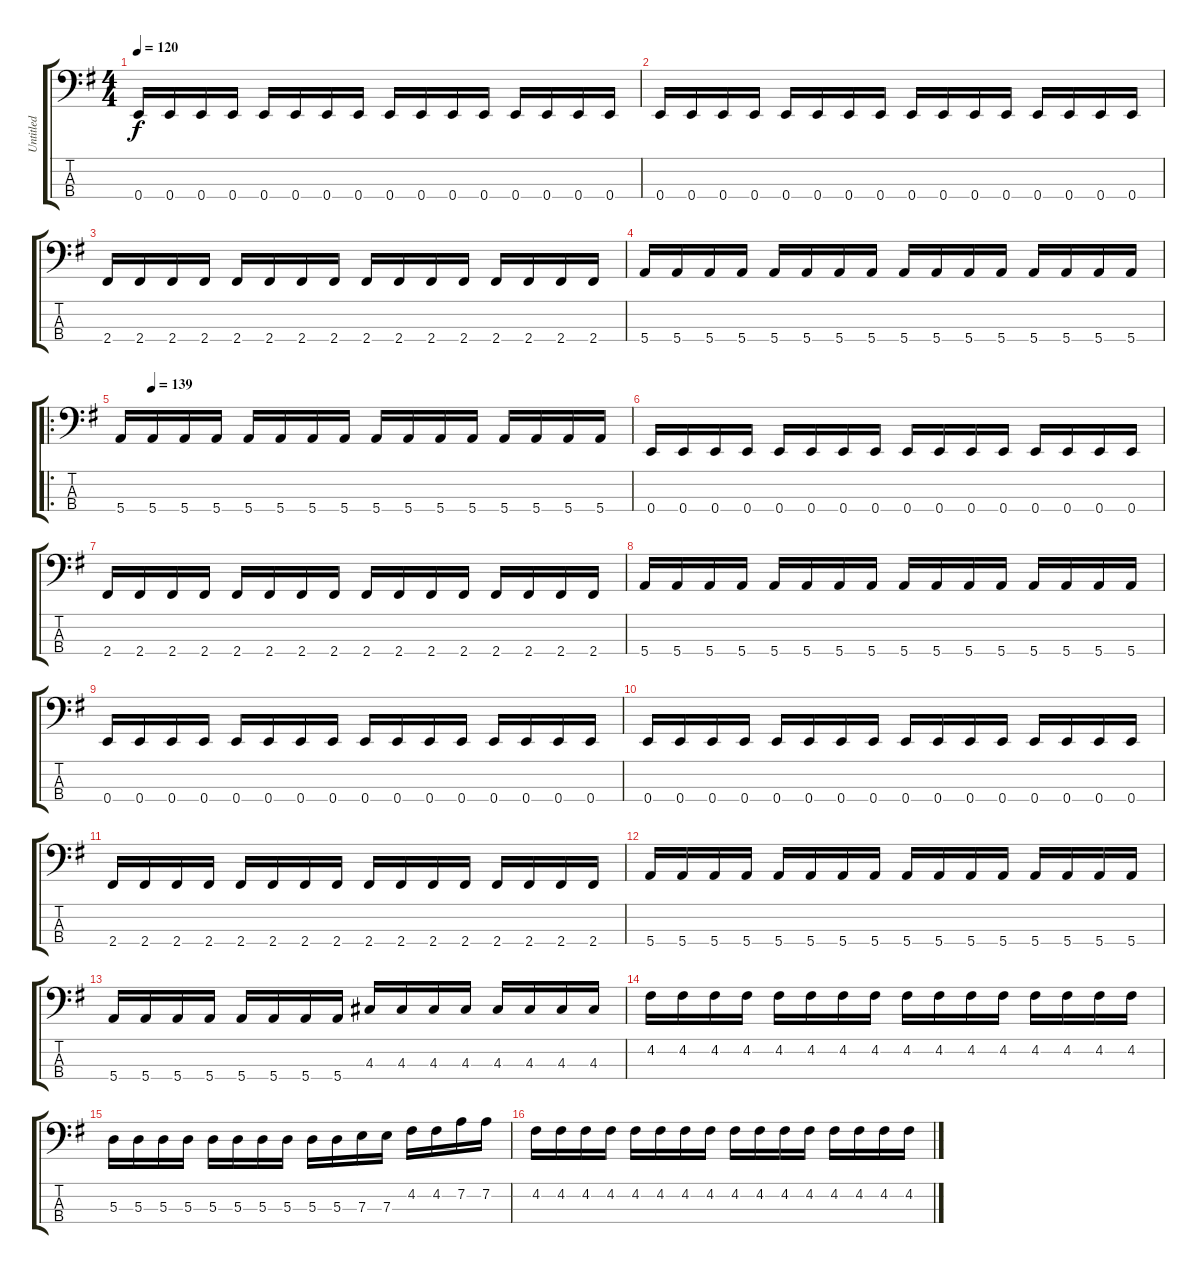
\track ("Untitled" "Untitled") {instrument electricbassfinger}
\staff {score tabs}
\tuning (G2 D2 A1 E1) {hide}
\ts (4 4)
\tempo 120
\clef f4
\ks g
0.4.16{dy f} 0.4.16 0.4.16 0.4.16 0.4.16 0.4.16 0.4.16 0.4.16 0.4.16 0.4.16 0.4.16 0.4.16 0.4.16 0.4.16 0.4.16 0.4.16 |
0.4.16 0.4.16 0.4.16 0.4.16 0.4.16 0.4.16 0.4.16 0.4.16 0.4.16 0.4.16 0.4.16 0.4.16 0.4.16 0.4.16 0.4.16 0.4.16 |
2.4.16 2.4.16 2.4.16 2.4.16 2.4.16 2.4.16 2.4.16 2.4.16 2.4.16 2.4.16 2.4.16 2.4.16 2.4.16 2.4.16 2.4.16 2.4.16 |
5.4.16 5.4.16 5.4.16 5.4.16 5.4.16 5.4.16 5.4.16 5.4.16 5.4.16 5.4.16 5.4.16 5.4.16 5.4.16 5.4.16 5.4.16 5.4.16 |
\ro
\tempo (139 0.0625)
5.4.16 5.4.16 5.4.16 5.4.16 5.4.16 5.4.16 5.4.16 5.4.16 5.4.16 5.4.16 5.4.16 5.4.16 5.4.16 5.4.16 5.4.16 5.4.16 |
0.4.16 0.4.16 0.4.16 0.4.16 0.4.16 0.4.16 0.4.16 0.4.16 0.4.16 0.4.16 0.4.16 0.4.16 0.4.16 0.4.16 0.4.16 0.4.16 |
2.4.16 2.4.16 2.4.16 2.4.16 2.4.16 2.4.16 2.4.16 2.4.16 2.4.16 2.4.16 2.4.16 2.4.16 2.4.16 2.4.16 2.4.16 2.4.16 |
5.4.16 5.4.16 5.4.16 5.4.16 5.4.16 5.4.16 5.4.16 5.4.16 5.4.16 5.4.16 5.4.16 5.4.16 5.4.16 5.4.16 5.4.16 5.4.16 |
0.4.16 0.4.16 0.4.16 0.4.16 0.4.16 0.4.16 0.4.16 0.4.16 0.4.16 0.4.16 0.4.16 0.4.16 0.4.16 0.4.16 0.4.16 0.4.16 |
0.4.16 0.4.16 0.4.16 0.4.16 0.4.16 0.4.16 0.4.16 0.4.16 0.4.16 0.4.16 0.4.16 0.4.16 0.4.16 0.4.16 0.4.16 0.4.16 |
2.4.16 2.4.16 2.4.16 2.4.16 2.4.16 2.4.16 2.4.16 2.4.16 2.4.16 2.4.16 2.4.16 2.4.16 2.4.16 2.4.16 2.4.16 2.4.16 |
5.4.16 5.4.16 5.4.16 5.4.16 5.4.16 5.4.16 5.4.16 5.4.16 5.4.16 5.4.16 5.4.16 5.4.16 5.4.16 5.4.16 5.4.16 5.4.16 |
5.4.16 5.4.16 5.4.16 5.4.16 5.4.16 5.4.16 5.4.16 5.4.16 4.3.16 4.3.16 4.3.16 4.3.16 4.3.16 4.3.16 4.3.16 4.3.16 |
4.2.16 4.2.16 4.2.16 4.2.16 4.2.16 4.2.16 4.2.16 4.2.16 4.2.16 4.2.16 4.2.16 4.2.16 4.2.16 4.2.16 4.2.16 4.2.16 |
5.3.16 5.3.16 5.3.16 5.3.16 5.3.16 5.3.16 5.3.16 5.3.16 5.3.16 5.3.16 7.3.16 7.3.16 4.2.16 4.2.16 7.2.16 7.2.16 |
4.2.16 4.2.16 4.2.16 4.2.16 4.2.16 4.2.16 4.2.16 4.2.16 4.2.16 4.2.16 4.2.16 4.2.16 4.2.16 4.2.16 4.2.16 4.2.16
